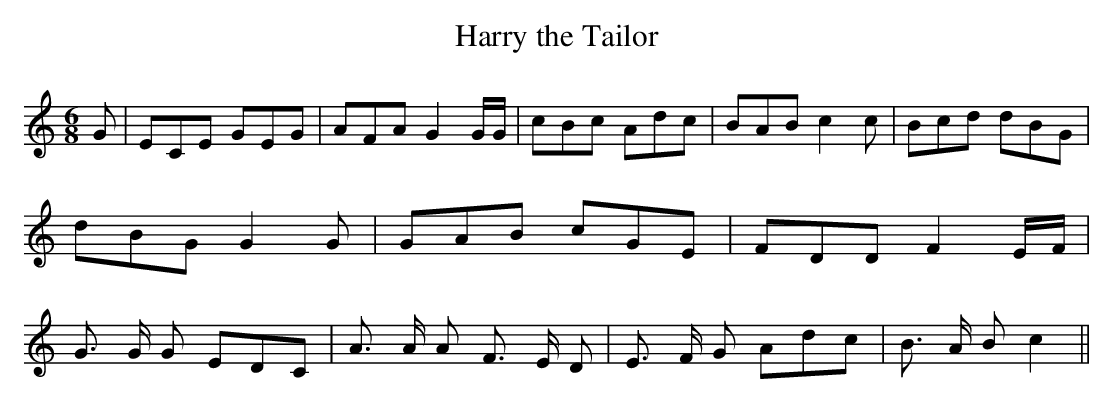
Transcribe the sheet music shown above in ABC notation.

X:1
T:Harry the Tailor
M:6/8
L:1/8
K:C
 G| ECE GEG| AFA G2 G/2G/2| cBc Adc| BAB c2 c| Bcd dBG| dBG G2 G| GAB cGE|\
 FDD F2 E/2F/2| G3/2 G/2 G EDC| A3/2 A/2 A F3/2 E/2 D| E3/2 F/2 G Adc|\
 B3/2 A/2 B c2||
